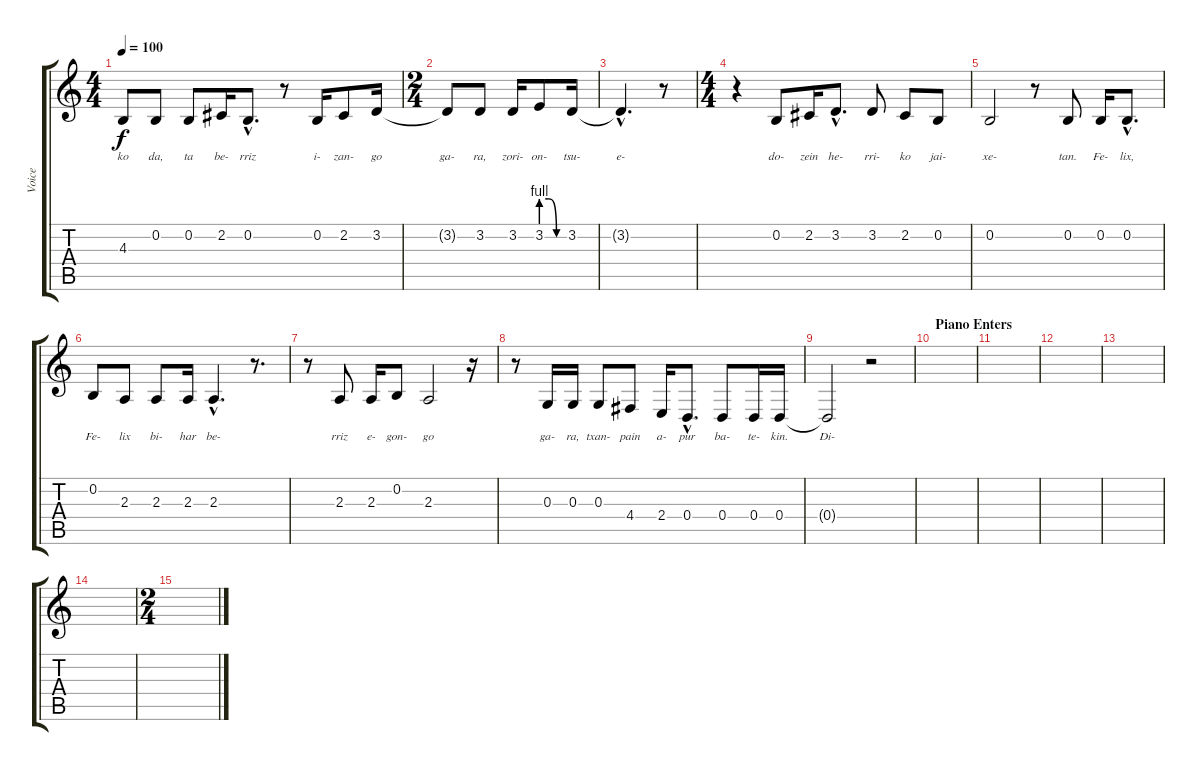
\track ("Voice" "Voice") {instrument altosax}
\staff {score tabs}
\tuning (E4 B3 G3 D3 A2 E2) {hide}
\ts (4 4)
\tempo 100
\clef g2
\ks c
4.3{t}.8{lyrics (0 "ko") lyrics (1 "") lyrics (2 "") lyrics (3 "") lyrics (4 "") dy f} 0.2.8{lyrics (0 "da,") lyrics (1 "") lyrics (2 "") lyrics (3 "") lyrics (4 "")} 0.2.8{lyrics (0 "ta") lyrics (1 "") lyrics (2 "") lyrics (3 "") lyrics (4 "")} 2.2.16{lyrics (0 "be-") lyrics (1 "") lyrics (2 "") lyrics (3 "") lyrics (4 "")} 0.2{hac}.8{d lyrics (0 "rriz") lyrics (1 "") lyrics (2 "") lyrics (3 "") lyrics (4 "")} r.8 0.2.16{lyrics (0 "i-") lyrics (1 "") lyrics (2 "") lyrics (3 "") lyrics (4 "")} 2.2.8{lyrics (0 "zan-") lyrics (1 "") lyrics (2 "") lyrics (3 "") lyrics (4 "")} 3.2.16{lyrics (0 "go") lyrics (1 "") lyrics (2 "") lyrics (3 "") lyrics (4 "")} |
\ts (2 4)
3.2{t}.8{lyrics (0 "ga-") lyrics (1 "") lyrics (2 "") lyrics (3 "") lyrics (4 "")} 3.2.8{lyrics (0 "ra,") lyrics (1 "") lyrics (2 "") lyrics (3 "") lyrics (4 "")} 3.2.16{lyrics (0 "zori-") lyrics (1 "") lyrics (2 "") lyrics (3 "") lyrics (4 "")} 3.2{be (custom 0 4 20 4 40 0 60 0)}.8{lyrics (0 "on-") lyrics (1 "") lyrics (2 "") lyrics (3 "") lyrics (4 "")} 3.2.16{lyrics (0 "tsu-") lyrics (1 "") lyrics (2 "") lyrics (3 "") lyrics (4 "")} |
3.2{hac t}.4{d lyrics (0 "e-") lyrics (1 "") lyrics (2 "") lyrics (3 "") lyrics (4 "")} r.8 |
\ts (4 4)
r.4 0.2.8{lyrics (0 "do-") lyrics (1 "") lyrics (2 "") lyrics (3 "") lyrics (4 "")} 2.2.16{lyrics (0 "zein") lyrics (1 "") lyrics (2 "") lyrics (3 "") lyrics (4 "")} 3.2{hac}.8{d lyrics (0 "he-") lyrics (1 "") lyrics (2 "") lyrics (3 "") lyrics (4 "")} 3.2.8{lyrics (0 "rri-") lyrics (1 "") lyrics (2 "") lyrics (3 "") lyrics (4 "")} 2.2.8{lyrics (0 "ko") lyrics (1 "") lyrics (2 "") lyrics (3 "") lyrics (4 "")} 0.2.8{lyrics (0 "jai-") lyrics (1 "") lyrics (2 "") lyrics (3 "") lyrics (4 "")} |
0.2.2{lyrics (0 "xe-") lyrics (1 "") lyrics (2 "") lyrics (3 "") lyrics (4 "")} r.8 0.2.8{lyrics (0 "tan.") lyrics (1 "") lyrics (2 "") lyrics (3 "") lyrics (4 "")} 0.2.16{lyrics (0 "Fe-") lyrics (1 "") lyrics (2 "") lyrics (3 "") lyrics (4 "")} 0.2{hac}.8{d lyrics (0 "lix,") lyrics (1 "") lyrics (2 "") lyrics (3 "") lyrics (4 "")} |
0.2.8{lyrics (0 "Fe-") lyrics (1 "") lyrics (2 "") lyrics (3 "") lyrics (4 "")} 2.3.8{lyrics (0 "lix") lyrics (1 "") lyrics (2 "") lyrics (3 "") lyrics (4 "")} 2.3.8{lyrics (0 "bi-") lyrics (1 "") lyrics (2 "") lyrics (3 "") lyrics (4 "")} 2.3.16{lyrics (0 "har") lyrics (1 "") lyrics (2 "") lyrics (3 "") lyrics (4 "")} 2.3{hac}.4{d lyrics (0 "be-") lyrics (1 "") lyrics (2 "") lyrics (3 "") lyrics (4 "")} r.8{d} |
r.8 2.3.8{lyrics (0 "rriz") lyrics (1 "") lyrics (2 "") lyrics (3 "") lyrics (4 "")} 2.3.16{lyrics (0 "e-") lyrics (1 "") lyrics (2 "") lyrics (3 "") lyrics (4 "")} 0.2.8{lyrics (0 "gon-") lyrics (1 "") lyrics (2 "") lyrics (3 "") lyrics (4 "")} 2.3.2{lyrics (0 "go") lyrics (1 "") lyrics (2 "") lyrics (3 "") lyrics (4 "")} r.16 |
r.8 0.3.16{lyrics (0 "ga-") lyrics (1 "") lyrics (2 "") lyrics (3 "") lyrics (4 "")} 0.3.16{lyrics (0 "ra,") lyrics (1 "") lyrics (2 "") lyrics (3 "") lyrics (4 "")} 0.3.8{lyrics (0 "txan-") lyrics (1 "") lyrics (2 "") lyrics (3 "") lyrics (4 "")} 4.4.8{lyrics (0 "pain") lyrics (1 "") lyrics (2 "") lyrics (3 "") lyrics (4 "")} 2.4.16{lyrics (0 "a-") lyrics (1 "") lyrics (2 "") lyrics (3 "") lyrics (4 "")} 0.4{hac}.8{d lyrics (0 "pur") lyrics (1 "") lyrics (2 "") lyrics (3 "") lyrics (4 "")} 0.4.8{lyrics (0 "ba-") lyrics (1 "") lyrics (2 "") lyrics (3 "") lyrics (4 "")} 0.4.16{lyrics (0 "te-") lyrics (1 "") lyrics (2 "") lyrics (3 "") lyrics (4 "")} 0.4.16{lyrics (0 "kin.") lyrics (1 "") lyrics (2 "") lyrics (3 "") lyrics (4 "")} |
0.4{t}.2{lyrics (0 "Di-") lyrics (1 "") lyrics (2 "") lyrics (3 "") lyrics (4 "")} r.2 |
\section ("" "Piano Enters")
|
|
|
|
|
\ts (2 4)
